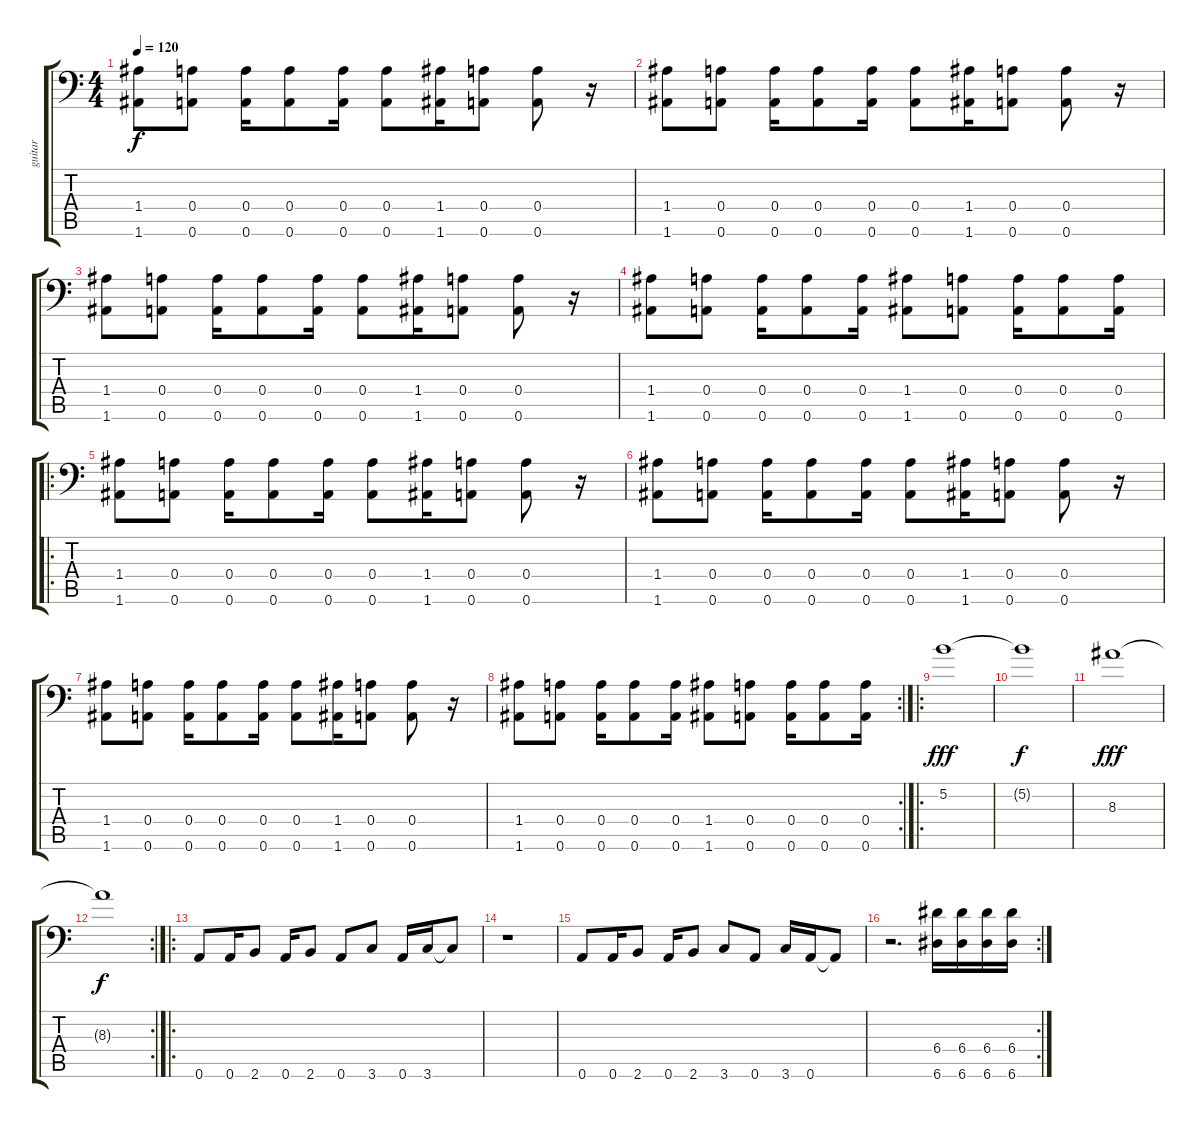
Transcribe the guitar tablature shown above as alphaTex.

\track ("guitar" "guitar") {instrument overdrivenguitar}
\staff {score tabs}
\tuning (B3 Gb3 D3 A2 E2 A1) {hide}
\ts (4 4)
\tempo 120
\clef f4
\ks c
(1.4 1.6).8{dy f instrument overdrivenguitar} (0.4 0.6).8 (0.4 0.6).16 (0.4 0.6).8 (0.4 0.6).16 (0.4 0.6).8 (1.4 1.6).16 (0.4 0.6).8 (0.4 0.6).8 r.16 |
(1.4 1.6).8 (0.4 0.6).8 (0.4 0.6).16 (0.4 0.6).8 (0.4 0.6).16 (0.4 0.6).8 (1.4 1.6).16 (0.4 0.6).8 (0.4 0.6).8 r.16 |
(1.4 1.6).8 (0.4 0.6).8 (0.4 0.6).16 (0.4 0.6).8 (0.4 0.6).16 (0.4 0.6).8 (1.4 1.6).16 (0.4 0.6).8 (0.4 0.6).8 r.16 |
(1.4 1.6).8 (0.4 0.6).8 (0.4 0.6).16 (0.4 0.6).8 (0.4 0.6).16 (1.4 1.6).8 (0.4 0.6).8 (0.4 0.6).16 (0.4 0.6).8 (0.4 0.6).16 |
\ro
(1.4 1.6).8 (0.4 0.6).8 (0.4 0.6).16 (0.4 0.6).8 (0.4 0.6).16 (0.4 0.6).8 (1.4 1.6).16 (0.4 0.6).8 (0.4 0.6).8 r.16 |
(1.4 1.6).8 (0.4 0.6).8 (0.4 0.6).16 (0.4 0.6).8 (0.4 0.6).16 (0.4 0.6).8 (1.4 1.6).16 (0.4 0.6).8 (0.4 0.6).8 r.16 |
(1.4 1.6).8 (0.4 0.6).8 (0.4 0.6).16 (0.4 0.6).8 (0.4 0.6).16 (0.4 0.6).8 (1.4 1.6).16 (0.4 0.6).8 (0.4 0.6).8 r.16 |
\rc 2
(1.4 1.6).8 (0.4 0.6).8 (0.4 0.6).16 (0.4 0.6).8 (0.4 0.6).16 (1.4 1.6).8 (0.4 0.6).8 (0.4 0.6).16 (0.4 0.6).8 (0.4 0.6).16 |
\ro
5.2.1{dy fff instrument fx6goblins} |
5.2{t}.1{dy f} |
8.3.1{dy fff} |
\rc 2
8.3{t}.1{dy f} |
\ro
0.6.8{instrument distortionguitar} 0.6.16 2.6.8 0.6.16 2.6.8 0.6.8 3.6.8 0.6.16 3.6.16 3.6{t}.8 |
r.1 |
0.6.8{instrument distortionguitar} 0.6.16 2.6.8 0.6.16 2.6.8 3.6.8 0.6.8 3.6.16 0.6.16 0.6{t}.8 |
\rc 2
r.2{d} (6.4 6.6).16 (6.4 6.6).16 (6.4 6.6).16 (6.4 6.6).16
